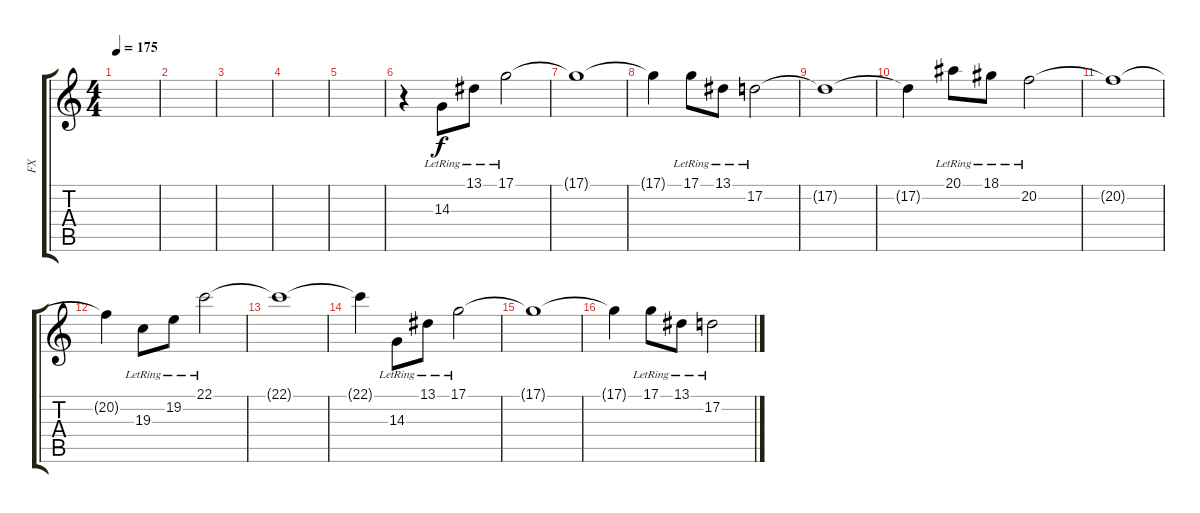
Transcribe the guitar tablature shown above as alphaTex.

\track ("FX" "FX") {instrument pizzicatostrings}
\staff {score tabs}
\tuning (D4 A3 F3 C3 G2 C2) {hide}
\ts (4 4)
\tempo 175
\clef g2
\ks c
|
|
|
|
|
r.4 14.3{lr}.8{volume 13 instrument pizzicatostrings} 13.1{lr}.8 17.1{lr}.2 |
17.1{t}.1 |
17.1{t}.4 17.1{lr}.8 13.1{lr}.8 17.2{lr}.2 |
17.2{t}.1 |
17.2{t}.4 20.1{lr}.8 18.1{lr}.8 20.2{lr}.2 |
20.2{t}.1 |
20.2{t}.4 19.3{lr}.8 19.2{lr}.8 22.1{lr}.2 |
22.1{t}.1 |
22.1{t}.4 14.3{lr}.8 13.1{lr}.8 17.1{lr}.2 |
17.1{t}.1 |
17.1{t}.4 17.1{lr}.8 13.1{lr}.8 17.2{lr}.2
